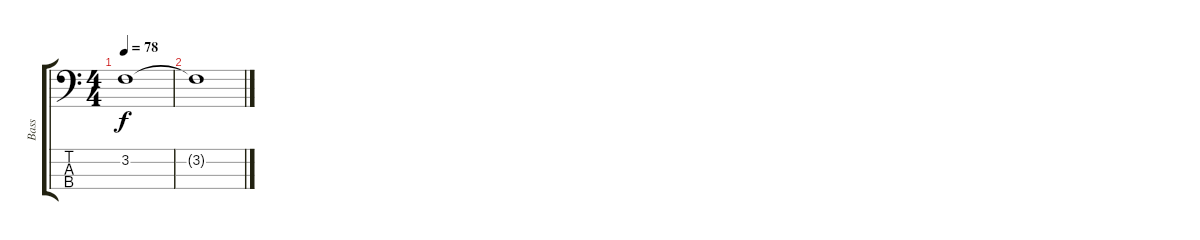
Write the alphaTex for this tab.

\track ("Bass" "Bass") {instrument acousticbass}
\staff {score tabs}
\tuning (G2 D2 A1 E1) {hide}
\ts (4 4)
\tempo 78
\clef f4
\ks c
3.2.1{dy f volume 0} |
3.2{t}.1
